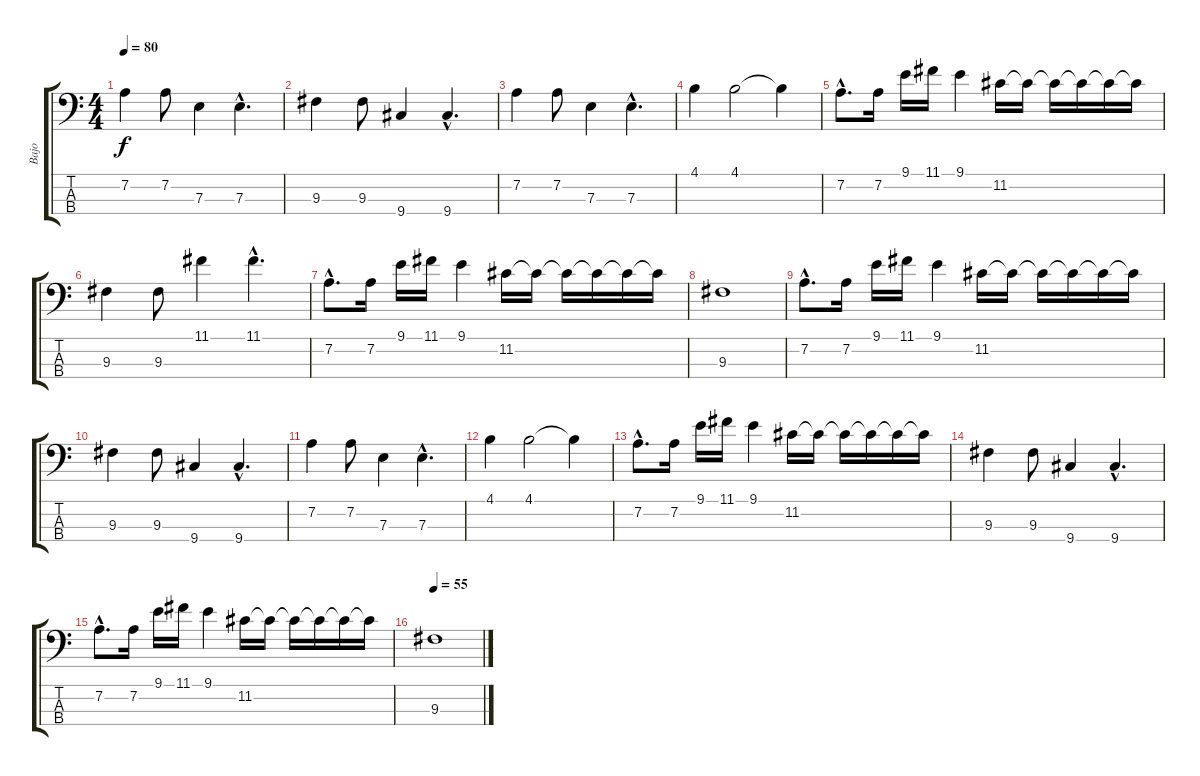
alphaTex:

\track ("Bajo" "Bajo") {instrument electricbassfinger}
\staff {score tabs}
\tuning (G2 D2 A1 E1) {hide}
\ts (4 4)
\tempo 80
\clef f4
\ks c
7.2.4{dy f instrument electricbassfinger} 7.2.8 7.3.4 7.3{hac}.4{d} |
9.3.4 9.3.8 9.4.4 9.4{hac}.4{d} |
7.2.4 7.2.8 7.3.4 7.3{hac}.4{d} |
4.1.4 4.1.2 4.1{t}.4 |
7.2{hac}.8{d} 7.2.16 9.1.16 11.1.16 9.1.4 11.2.16 11.2{t}.16 11.2{t}.16 11.2{t}.16 11.2{t}.16 11.2{t}.16 |
9.3.4 9.3.8 11.1.4 11.1{hac}.4{d} |
7.2{hac}.8{d} 7.2.16 9.1.16 11.1.16 9.1.4 11.2.16 11.2{t}.16 11.2{t}.16 11.2{t}.16 11.2{t}.16 11.2{t}.16 |
9.3.1 |
7.2{hac}.8{d} 7.2.16 9.1.16 11.1.16 9.1.4 11.2.16 11.2{t}.16 11.2{t}.16 11.2{t}.16 11.2{t}.16 11.2{t}.16 |
9.3.4 9.3.8 9.4.4 9.4{hac}.4{d} |
7.2.4 7.2.8 7.3.4 7.3{hac}.4{d} |
4.1.4 4.1.2 4.1{t}.4 |
7.2{hac}.8{d} 7.2.16 9.1.16 11.1.16 9.1.4 11.2.16 11.2{t}.16 11.2{t}.16 11.2{t}.16 11.2{t}.16 11.2{t}.16 |
9.3.4 9.3.8 9.4.4 9.4{hac}.4{d} |
7.2{hac}.8{d} 7.2.16 9.1.16 11.1.16 9.1.4 11.2.16 11.2{t}.16 11.2{t}.16 11.2{t}.16 11.2{t}.16 11.2{t}.16 |
\tempo 55
9.3.1
